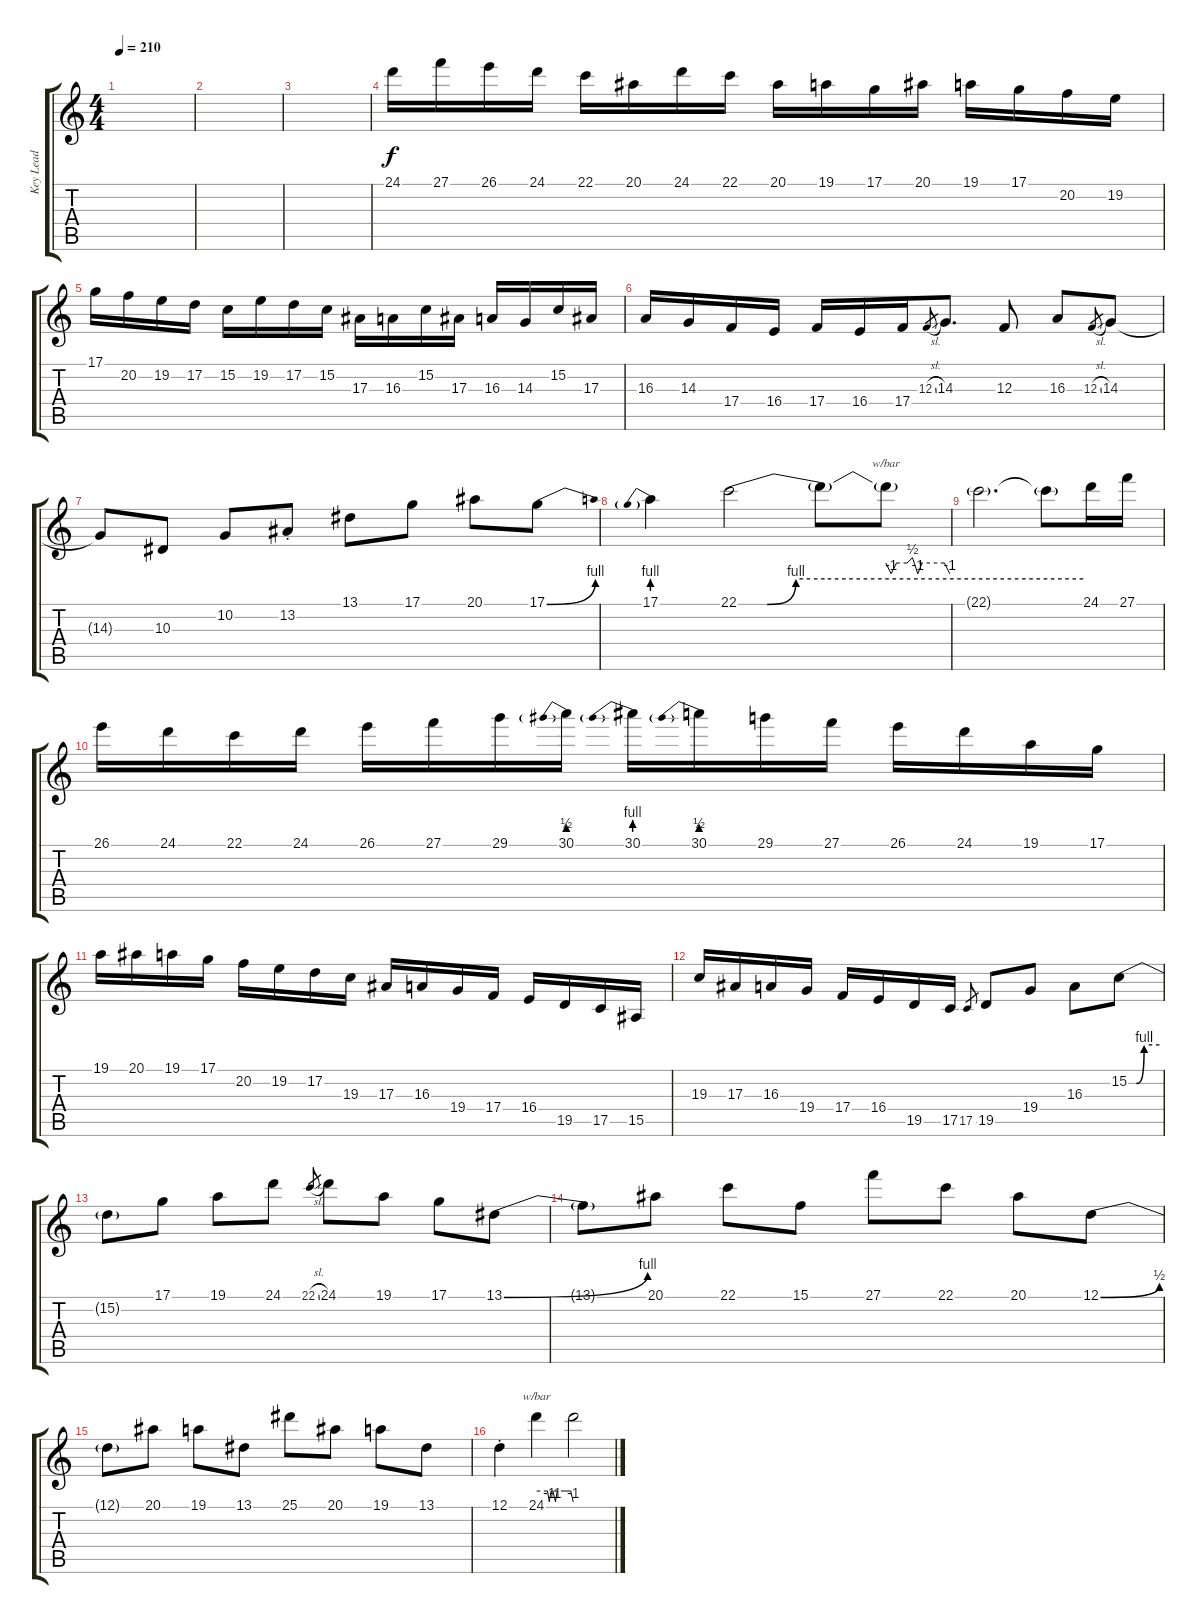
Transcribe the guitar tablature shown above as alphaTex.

\track ("Key Lead" "Key Lead") {instrument lead2sawtooth}
\staff {score tabs}
\tuning (D4 A3 F3 C3 G2 D2) {hide}
\ts (4 4)
\tempo 210
\clef g2
\ks c
|
|
|
24.1.16 27.1.16 26.1.16 24.1.16 22.1.16 20.1.16 24.1.16 22.1.16 20.1.16 19.1.16 17.1.16 20.1.16 19.1.16 17.1.16 20.2.16 19.2.16 |
17.1.16 20.2.16 19.2.16 17.2.16 15.2.16 19.2.16 17.2.16 15.2.16 17.3.16 16.3.16 15.2.16 17.3.16 16.3.16 14.3.16 15.2.16 17.3.16 |
16.3.16 14.3.16 17.4.16 16.4.16 17.4.16 16.4.16 17.4.16 12.3{sl}.8{gr} 14.3.8{d} 12.3.8 16.3.8 12.3{sl}.8{gr} 14.3.8 |
14.3{t}.8 10.3.8 10.2.8 13.2{st}.8 13.1.8 17.1.8 20.1.8 17.1{be (bend 0 0 60 4)}.8 |
17.1{be (prebend 0 4 60 4)}.4 22.1{be (custom 0 0 5 0 10 4 15 4 60 4)}.2 22.1{t}.8 22.1{t}.8{tbe (custom default 0 0 5 -4 10 0 20 0 25 2 30 -4 34 0 55 0 60 -4)} |
22.1{t}.2{d} 22.1{t}.8 24.1.16 27.1.16 |
26.1.16 24.1.16 22.1.16 24.1.16 26.1.16 27.1.16 29.1.16 30.1{be (prebend 0 2 60 2)}.16 30.1{be (prebend 0 4 60 4)}.16 30.1{be (prebend 0 2 60 2)}.16 29.1.16 27.1.16 26.1.16 24.1.16 19.1.16 17.1.16 |
19.1.16 20.1.16 19.1.16 17.1.16 20.2.16 19.2.16 17.2.16 19.3.16 17.3.16 16.3.16 19.4.16 17.4.16 16.4.16 19.5.16 17.5.16 15.5.16 |
19.3.16 17.3.16 16.3.16 19.4.16 17.4.16 16.4.16 19.5.16 17.5.16 17.5.8{gr} 19.5.8 19.4.8 16.3.8 15.2{be (custom 0 0 15 0 30 4 60 4)}.8 |
15.2{t}.8 17.1.8 19.1.8 24.1.8 22.1{sl}.8{gr} 24.1.8 19.1.8 17.1.8 13.1{be (bend 0 0 60 4)}.8 |
13.1{t}.8 20.1.8 22.1.8 15.1.8 27.1.8 22.1.8 20.1.8 12.1{be (bend 0 0 60 2)}.8 |
12.1{t}.8 20.1.8 19.1.8 13.1.8 25.1.8 20.1.8 19.1.8 13.1.8 |
12.1{st}.4 24.1.4{tbe (custom default 0 0 18 0 21 -4 24 0 27 0 31 -4 34 0 46 0 56 0 60 -4)} 24.1{t}.2
